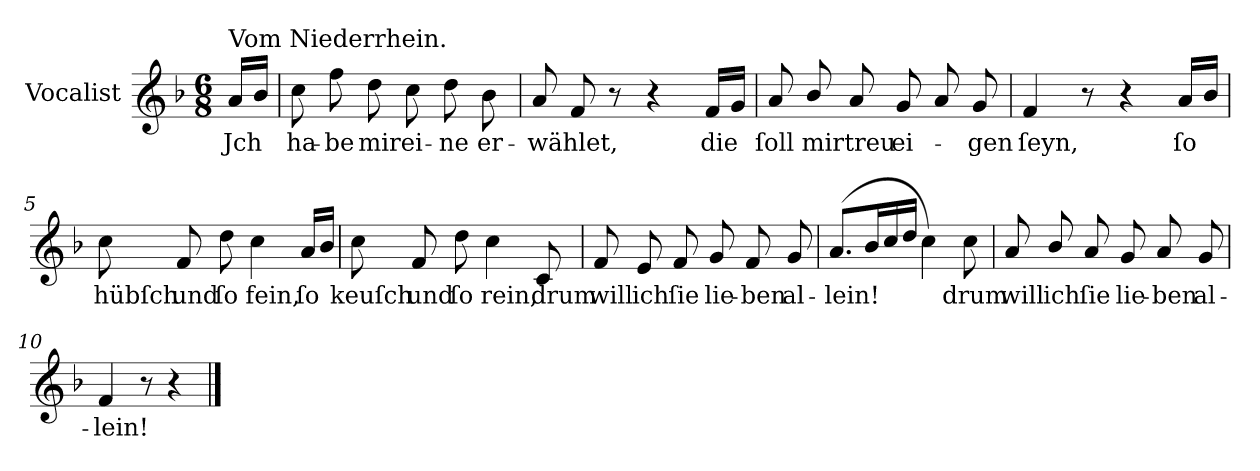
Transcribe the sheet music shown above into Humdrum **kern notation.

**kern	**text
*part1	*part1
*staff1	*staff1
*I"Vocalist	*
*k[b-]	*
*F:	*
*M6/8	*
=	=
!LO:TX:a:t=Vom Niederrhein.	!
16aLL	Jch
16b-JJ	.
=1	=1
8cc	ha-
8ff	-be
8dd	mir
8cc	ei-
8dd	-ne
8b-	er-
=2	=2
8a	-wählet,
8f	.
8r	.
4r	.
16fLL	die
16gJJ	.
=3	=3
8a	ſoll
8b-/	mir
8a	treu
8g	ei-
8a	.
8g	-gen
=4	=4
4f	ſeyn,
8r	.
4r	.
16aLL	ſo
16b-JJ	.
=5	=5
8cc	hübſch
8f	und
8dd	ſo
4cc	fein,
16aLL	ſo
16b-JJ	.
=6	=6
8cc	keuſch
8f	und
8dd	ſo
4cc	rein,
8c	drum
=7	=7
8f	will
8e	ich
8f	ſie
8g	lie-
8f	-ben
8g	al-
=8	=8
(<8.a/L	-lein!
16b-L	.
16cc	.
16ddJJ	.
4cc)	.
8cc	drum
=9	=9
8a	will
8b-/	ich
8a	ſie
8g	lie-
8a	-ben
8g	al-
=10	=10
4f	-lein!
8r	.
4r	.
==	==
*-	*-
